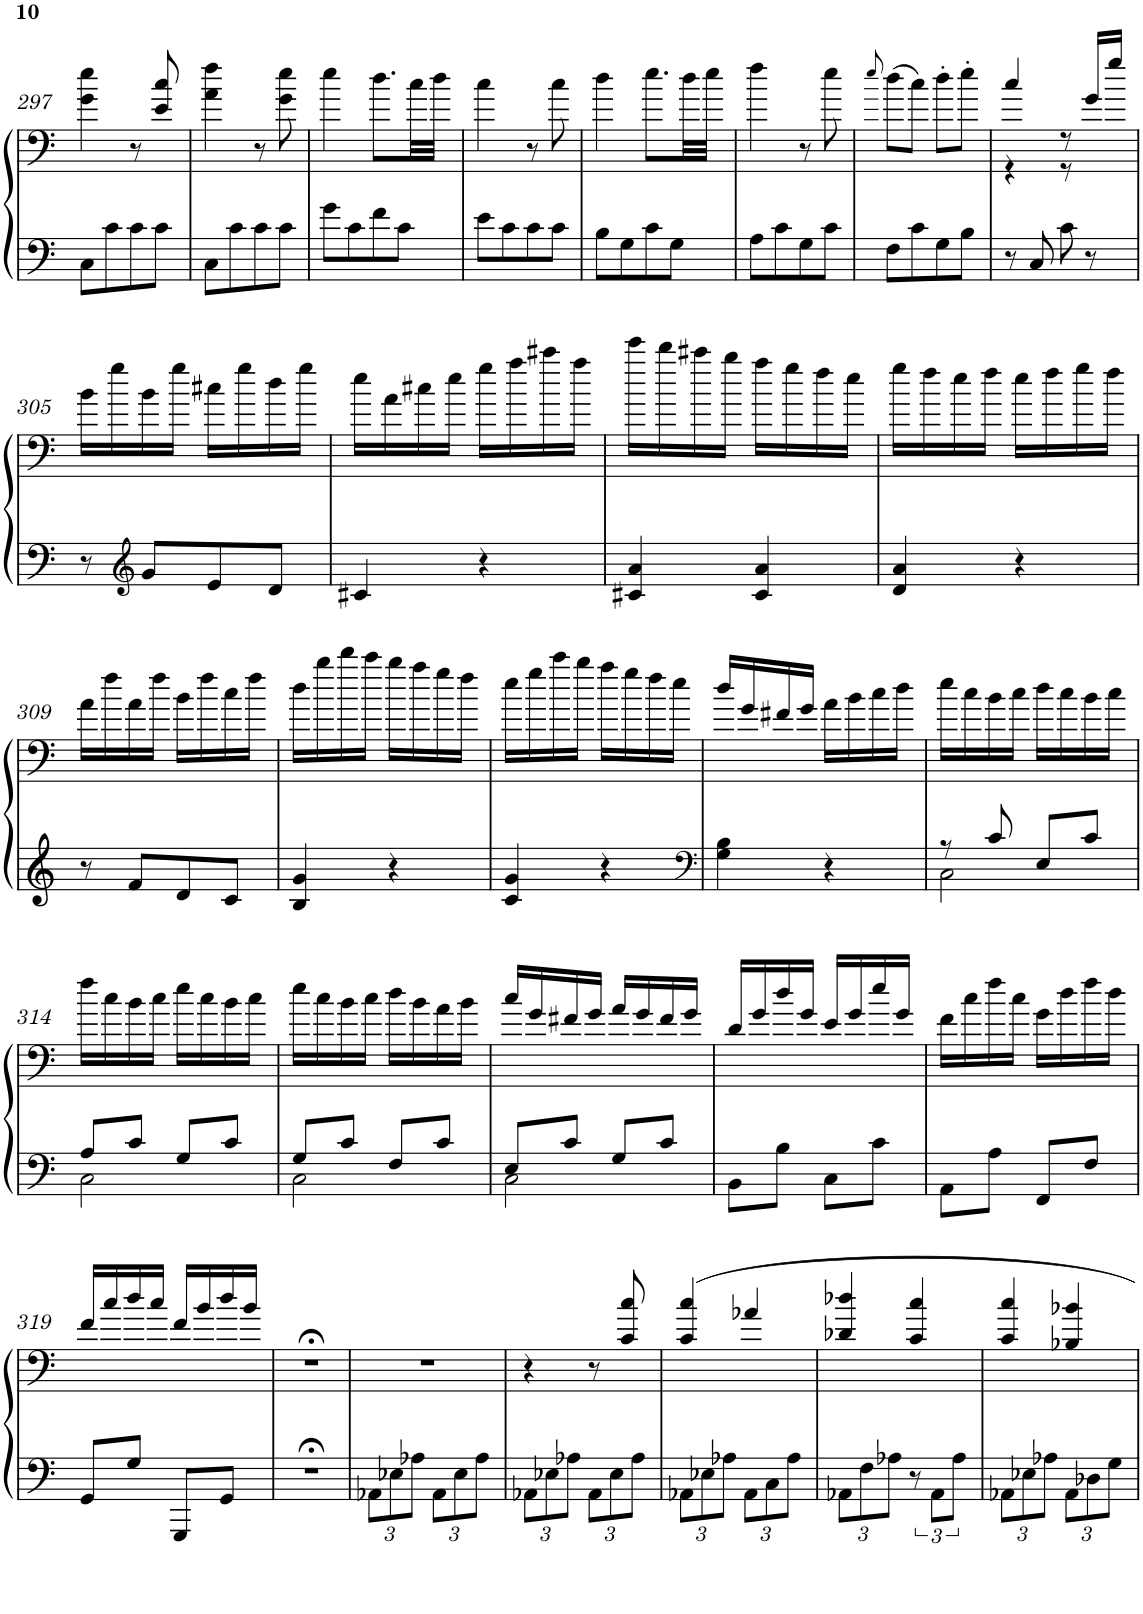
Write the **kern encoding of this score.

**kern	**kern
*part1	*part1
*staff2	*staff1
*I"Piano	*
*I'Pno.	*
!!LO:PB:g=z
*clefF4	*clefF4
*k[]	*k[]
*M2/4	*M2/4
=297	=297
8C\L	4g\ 4ee\
8c\	.
8c\	8r
8c\J	8e/ 8cc/
=298	=298
8C\L	4a\ 4ff\
8c\	.
8c\	8r
8c\J	8g\ 8ee\
=299	=299
8g\L	4ee\
8c\	.
8f\	8.dd\L
8c\J	.
.	32cc\LL
.	32dd\JJJ
=300	=300
8e\L	4cc\
8c\	.
8c\	8r
8c\J	8cc\
=301	=301
8B\L	4dd\
8G\	.
8c\	8.ee\L
8G\J	.
.	32dd\LL
.	32ee\JJJ
=302	=302
8A\L	4ff\
8c\	.
8G\	8r
8c\J	8ee\
=303	=303
.	8qee/
8F\L	(>8dd\L
8c\	8cc\J)
8G\	8dd'\L
8B\J	8ee'\J
=304	=304
*	*^
8r	4cc/	4r
8C/	.	.
8c\	8r	8r
8r	16g/LL	8ryy
.	16gg/JJ	.
*	*v	*v
!!LO:LB:g=z
=305	=305
8r	16b\LL
.	16gg\
*clefG2	*
8g/L	16b\
.	16gg\JJ
8e/	16cc#X\LL
.	16gg\
8d/J	16dd\
.	16gg\JJ
=306	=306
4c#X/	16ee\LL
.	16a\
.	16cc#X\
.	16ee\JJ
4r	16gg\LL
.	16aa\
.	16ccc#X\
.	16aa\JJ
=307	=307
4c#X/ 4a/	16eee\LL
.	16ddd\
.	16ccc#X\
.	16bb\JJ
4c#/ 4a/	16aa\LL
.	16gg\
.	16ff\
.	16ee\JJ
=308	=308
4d/ 4a/	16gg\LL
.	16ff\
.	16ee\
.	16ff\JJ
4r	16ee\LL
.	16ff\
.	16gg\
.	16ff\JJ
!!LO:LB:g=z
=309	=309
8r	16a\LL
.	16ff\
8f/L	16a\
.	16ff\JJ
8d/	16b\LL
.	16ff\
8c/J	16cc\
.	16ff\JJ
=310	=310
4B/ 4g/	16dd\LL
.	16bb\
.	16ddd\
.	16ccc\JJ
4r	16bb\LL
.	16aa\
.	16gg\
.	16ff\JJ
=311	=311
4c/ 4g/	16ee\LL
.	16gg\
.	16ccc\
.	16bb\JJ
4r	16aa\LL
.	16gg\
.	16ff\
.	16ee\JJ
=312	=312
*clefF4	*
4G\ 4B\	16dd/LL
.	16g/
.	16f#X/
.	16g/JJ
4r	16a\LL
.	16b\
.	16cc\
.	16dd\JJ
=313	=313
*^	*
8r	2C\	16ee\LL
.	.	16cc\
8c/	.	16b\
.	.	16cc\JJ
8E/L	.	16dd\LL
.	.	16cc\
8c/J	.	16b\
.	.	16cc\JJ
!!LO:LB:g=z
=314	=314	=314
8A/L	2C\	16ff\LL
.	.	16cc\
8c/J	.	16b\
.	.	16cc\JJ
8G/L	.	16ee\LL
.	.	16cc\
8c/J	.	16b\
.	.	16cc\JJ
=315	=315	=315
8G/L	2C\	16ee\LL
.	.	16cc\
8c/J	.	16b\
.	.	16cc\JJ
8F/L	.	16dd\LL
.	.	16b\
8c/J	.	16a\
.	.	16b\JJ
=316	=316	=316
8E/L	2C\	16cc/LL
.	.	16g/
8c/J	.	16f#X/
.	.	16g/JJ
8G/L	.	16a/LL
.	.	16g/
8c/J	.	16f#/
.	.	16g/JJ
*v	*v	*
=317	=317
8BB\L	16d/LL
.	16g/
8B\J	16dd/
.	16g/JJ
8C\L	16e/LL
.	16g/
8c\J	16ee/
.	16g/JJ
=318	=318
8AA\L	16f\LL
.	16cc\
8A\J	16ff\
.	16cc\JJ
8FF/L	16g\LL
.	16dd\
8F/J	16ff\
.	16dd\JJ
!!LO:LB:g=z
=319	=319
8GG/L	16f/LL
.	16cc/
8G/J	16dd/
.	16cc/JJ
8GGG/L	16f/LL
.	16b/
8GG/J	16dd/
.	16b/JJ
=320	=320
2r;<	2r;<
=321	=321
*Xbrackettup	*
12AA-X\L	2r
12E-X\	.
12A-X\J	.
12AA-\L	.
12E-\	.
12A-\J	.
=322	=322
12AA-X\L	4r
12E-X\	.
12A-X\J	.
12AA-\L	8r
12E-\	.
.	8c/ 8cc/
12A-\J	.
=323	=323
12AA-X\L	4c/ 4cc/
12E-X\	.
12A-X\J	.
12AA-\L	4a-X/
12C\	.
12A-\J	.
=324	=324
12AA-X\L	4d-X/ 4dd-X/
12F\	.
12A-X\J	.
*brackettup	*
12r	4c/ 4cc/
12AA-\L	.
12A-\J	.
=325	=325
*Xbrackettup	*
12AA-X\L	4c/ 4cc/
12E-X\	.
12A-X\J	.
12AA-\L	4B-X/ 4b-X/
12D-X\	.
12G\J	.
=	=
*-	*-
